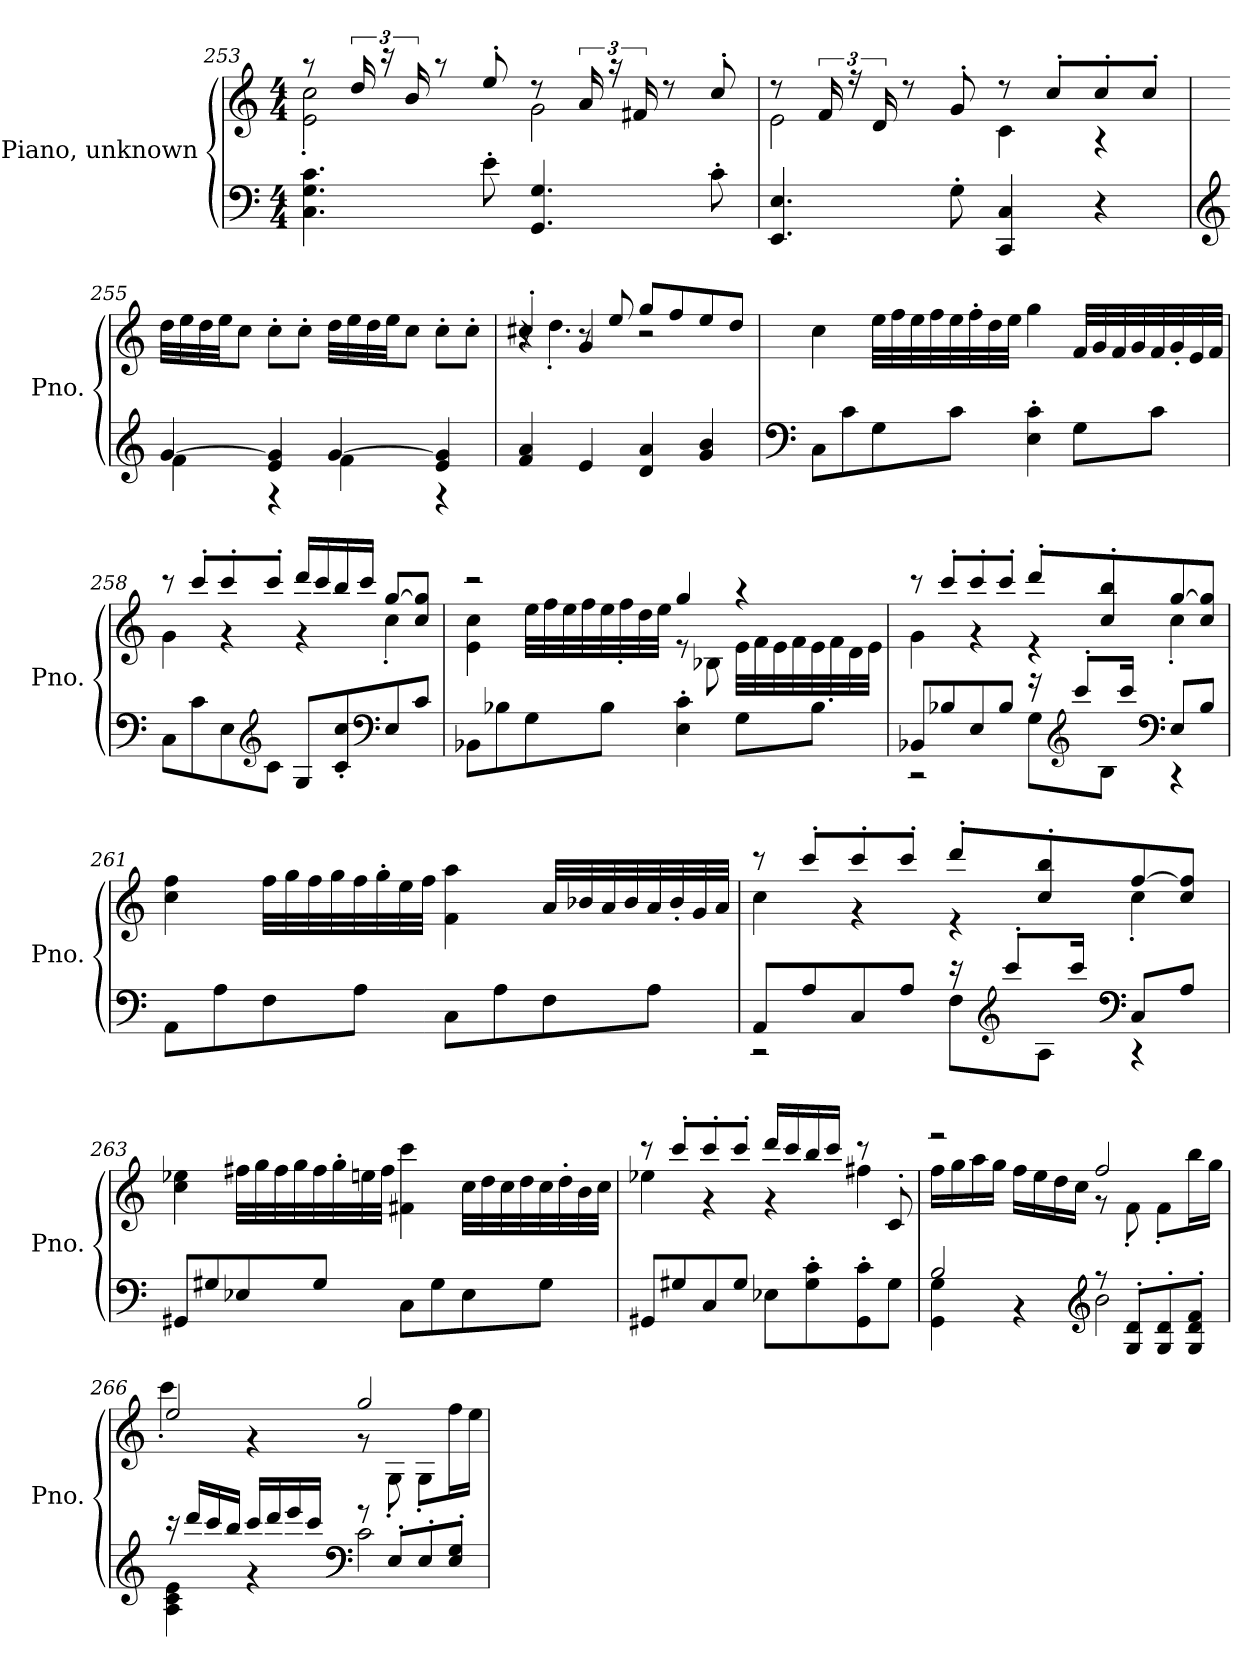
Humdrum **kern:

**kern	**kern
*part1	*part1
*staff2	*staff1
*I"Piano, unknown	*
*I'Pno.	*
!!LO:LB:g=z
*clefF4	*clefG2
*k[]	*k[]
*M4/4	*M4/4
=253	=253
*	*^
4.C\ 4.G\ 4.c\	8r	2e\' 2cc\'
.	24dd/	.
.	24r	.
.	24b/	.
.	8r	.
8e'\	8ee'/	.
4.GG/ 4.G/	8r	2g\
.	24a/	.
.	24r	.
.	24f#X/	.
.	8r	.
8c'\	8cc'/	.
=254	=254	=254
4.EE/ 4.E/	8r	2e\
.	24f/	.
.	24r	.
.	24d/	.
.	8r	.
8G'\	8g'/	.
4CC/ 4C/	8r	4c\
.	8cc'/L	.
4r	8cc'/	4r
.	8cc'/J	.
*	*v	*v
=255	=255
*clefG2	*
*^	*
[4g/	4f\	32dd\LLL
.	.	32ee\
.	.	32dd\
.	.	32ee\JJ
.	.	8cc\J
4e/ 4g/]	4r	8cc'\L
.	.	8cc'\J
[4g/	4f\	32dd\LLL
.	.	32ee\
.	.	32dd\
.	.	32ee\JJ
.	.	8cc\J
4e/ 4g/]	4r	8cc'\L
.	.	8cc'\J
*v	*v	*
!!LO:LB:g=z
=256	=256
*	*^
*	*	*^
4f/ 4a/	4cc#X'/	8r	4r
.	.	4.dd'\	.
4e/	8r	.	4g/
.	8ee/	.	.
4d/ 4a/	8gg/L	2r	2r
.	8ff/	.	.
4g/ 4b/	8ee/	.	.
.	8dd/J	.	.
*	*v	*v	*v
=257	=257
*clefF4	*
8C\L	4cc\
8c\	.
8G\	32ee\LLL
.	32ff\
.	32ee\
.	32ff\
8c\J	32ee\
.	32ff'\
.	32dd\
.	32ee\JJJ
4E\' 4c\'	4gg\
8G\L	32f/LLL
.	32g/
.	32f/
.	32g/
8c\J	32f/
.	32g'/
.	32e/
.	32f/JJJ
=258	=258
*	*^
8C\L	8r	4g\
8c\	8ccc'/L	.
8E\	8ccc'/	4r
*clefG2	*	*
8c\J	8ccc'/J	.
8G/L	16ddd/LL	4r
.	16ccc/	.
8c/' 8cc/'	16bb/	.
.	16ccc/JJ	.
*clefF4	*	*
8E/	[8gg/L	4cc'\
8c/J	8cc/ 8gg/]J	.
!!LO:LB:g=z	!!
=259	=259	=259
8BB-X\L	2r	4e\ 4cc\
8B-X\	.	.
8G\	.	32ee\LLL
.	.	32ff\
.	.	32ee\
.	.	32ff\
8B-\J	.	32ee\
.	.	32ff'\
.	.	32dd\
.	.	32ee\JJJ
4E\' 4c\'	4gg/	8r
.	.	8B-X\
8G\L	4r	32e\LLL
.	.	32f\
.	.	32e\
.	.	32f\
8B-\J	.	32e\
.	.	32f'\
.	.	32d\
.	.	32e\JJJ
=260	=260	=260
*^	*	*
8BB-X/L	2r	8r	4g\
8B-X/	.	8ccc'/L	.
8E/	.	8ccc'/	4r
8B-/J	.	8ccc'/J	.
16r	8G\L	8ddd'/L	4r
*clefG2	*	*	*
8ccc'/L	.	.	.
.	8B-\J	8cc/' 8bb/'	.
16ccc/Jk	.	.	.
*clefF4	*	*	*
8E/L	4r	[8gg/	4cc'\
8B-/J	.	8cc/ 8gg/]J	.
*v	*v	*	*
*	*v	*v
!!LO:LB:g=z
=261	=261
8AA\L	4cc\ 4ff\
8A\	.
8F\	32ff\LLL
.	32gg\
.	32ff\
.	32gg\
8A\J	32ff\
.	32gg'\
.	32ee\
.	32ff\JJJ
8C\L	4f\ 4aa\
8A\	.
8F\	32a/LLL
.	32b-X/
.	32a/
.	32b-/
8A\J	32a/
.	32b-'/
.	32g/
.	32a/JJJ
=262	=262
*^	*^
8AA/L	2r	8r	4cc\
8A/	.	8ccc'/L	.
8C/	.	8ccc'/	4r
8A/J	.	8ccc'/J	.
16r	8F\L	8ddd'/L	4r
*clefG2	*	*	*
8ccc'/L	.	.	.
.	8A\J	8cc/' 8bb/'	.
16ccc/Jk	.	.	.
*clefF4	*	*	*
8C/L	4r	[8ff/	4cc'\
8A/J	.	8cc/ 8ff/]J	.
*v	*v	*	*
*	*v	*v
!!LO:LB:g=z
=263	=263
8GG#X/L	4cc\ 4ee-X\
8G#X/	.
8E-X/	32ff#X\LLL
.	32gg\
.	32ff#\
.	32gg\
8G#/J	32ff#\
.	32gg'\
.	32een\
.	32ff#\JJJ
8C\L	4f#X\ 4ccc\
8G#\	.
8E-\	32cc\LLL
.	32dd\
.	32cc\
.	32dd\
8G#\J	32cc\
.	32dd'\
.	32b\
.	32cc\JJJ
=264	=264
*	*^
8GG#X/L	8r	4ee-X\
8G#X/	8ccc'/L	.
8C/	8ccc'/	4r
8G#/J	8ccc'/J	.
8E-X\L	16ddd/LL	4r
.	16ccc/	.
8G#\' 8c\'	16bb/	.
.	16ccc/JJ	.
8GG#\' 8c\'	8r	4ff#X\
8G#\J	8c'/	.
!!LO:PB:g=z	!!
=265	=265	=265
*^	*	*
2B/	4GG\ 4G\	2r	16ff\LL
.	.	.	16gg\
.	.	.	16aa\
.	.	.	16gg\JJ
.	4r	.	16ff\LL
.	.	.	16ee\
.	.	.	16dd\
.	.	.	16cc\JJ
*clefG2	*	*	*
8r	2b\	2ff/	8r
8G/' 8d/'L	.	.	8f'\
8G/' 8d/'	.	.	8f'\L
8G/' 8d/' 8f/'J	.	.	16bb\L
.	.	.	16gg\JJ
=266	=266	=266	=266
16r	4A\ 4c\ 4e\	2ee/	4ccc'\
16ddd/LL	.	.	.
16ccc/	.	.	.
16bb/JJ	.	.	.
16ccc/LL	4r	.	4r
16ddd/	.	.	.
16eee/	.	.	.
16ccc/JJ	.	.	.
*clefF4	*	*	*
8r	2c\	2gg/	8r
8E'/L	.	.	8G'\
8E'/	.	.	8G'\L
8E/' 8G/'J	.	.	16ff\L
.	.	.	16ee\JJ
*v	*v	*	*
*	*v	*v
=	=
*-	*-
